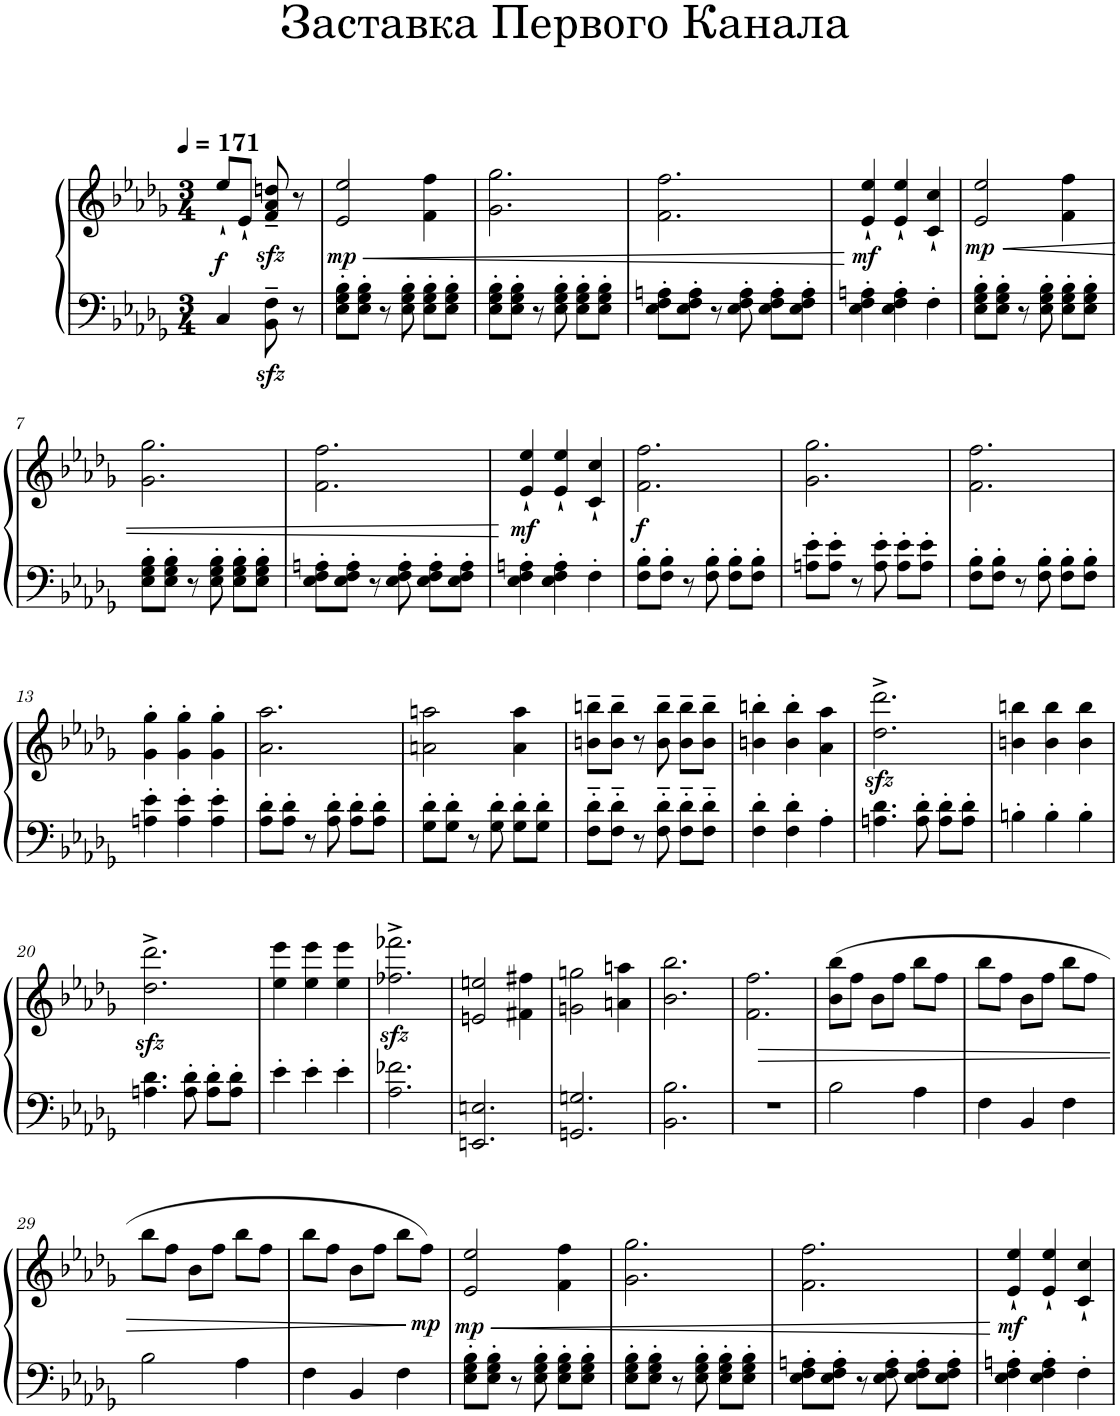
**kern	**kern	**dynam
*part1	*part1	*part1
*staff2	*staff1	*staff1/2
*I"Piano	*	*
*I'Pno.	*	*
*clefF4	*clefG2	*
*k[b-e-a-d-g-]	*k[b-e-a-d-g-]	*
*M3/4	*M3/4	*
*MM171	*MM171	*
=1	=1	=1
!	!	!LO:DY:b
4C/	8ee-`/L	f
.	8e-`/J	.
8BB-\zz<~ 8F\zz<~	8f/zz<~ 8a-/zz<~ 8ddn/zz<~	.
8r	8r	.
=2	=2	=2
!	!	!LO:HP:b
!	!	!LO:DY:n=1:b
8E-\' 8G-\' 8B-\'L	2e-/ 2ee-/	< mp
8E-\' 8G-\' 8B-\'J	.	.
8r	.	.
8E-\' 8G-\' 8B-\'	.	.
8E-\' 8G-\' 8B-\'L	4f\ 4ff\	.
8E-\' 8G-\' 8B-\'J	.	.
=3	=3	=3
8E-\' 8G-\' 8B-\'L	2.g-\ 2.gg-\	.
8E-\' 8G-\' 8B-\'J	.	.
8r	.	.
8E-\' 8G-\' 8B-\'	.	.
8E-\' 8G-\' 8B-\'L	.	.
8E-\' 8G-\' 8B-\'J	.	.
=4	=4	=4
8E-\' 8F\' 8An\'L	2.f\ 2.ff\	.
8E-\' 8F\' 8A\'J	.	.
8r	.	.
8E-\' 8F\' 8A\'	.	.
8E-\' 8F\' 8A\'L	.	.
8E-\' 8F\' 8A\'J	.	.
.	.	[
=5	=5	=5
!	!	!LO:DY:b
4E-\' 4F\' 4An\'	4e-/` 4ee-/`	mf
4E-\' 4F\' 4A\'	4e-/` 4ee-/`	.
4F'\	4c/` 4cc/`	.
=6	=6	=6
!	!	!LO:HP:b
!	!	!LO:DY:n=1:b
8E-\' 8G-\' 8B-\'L	2e-/ 2ee-/	< mp
8E-\' 8G-\' 8B-\'J	.	.
8r	.	.
8E-\' 8G-\' 8B-\'	.	.
8E-\' 8G-\' 8B-\'L	4f\ 4ff\	.
8E-\' 8G-\' 8B-\'J	.	.
!!LO:LB:g=z
=7	=7	=7
8E-\' 8G-\' 8B-\'L	2.g-\ 2.gg-\	.
8E-\' 8G-\' 8B-\'J	.	.
8r	.	.
8E-\' 8G-\' 8B-\'	.	.
8E-\' 8G-\' 8B-\'L	.	.
8E-\' 8G-\' 8B-\'J	.	.
=8	=8	=8
8E-\' 8F\' 8An\'L	2.f\ 2.ff\	.
8E-\' 8F\' 8A\'J	.	.
8r	.	.
8E-\' 8F\' 8A\'	.	.
8E-\' 8F\' 8A\'L	.	.
8E-\' 8F\' 8A\'J	.	.
.	.	[
=9	=9	=9
!	!	!LO:DY:b
4E-\' 4F\' 4An\'	4e-/` 4ee-/`	mf
4E-\' 4F\' 4A\'	4e-/` 4ee-/`	.
4F'\	4c/` 4cc/`	.
=10	=10	=10
!	!	!LO:DY:b
8F\' 8B-\'L	2.f\ 2.ff\	f
8F\' 8B-\'J	.	.
8r	.	.
8F\' 8B-\'	.	.
8F\' 8B-\'L	.	.
8F\' 8B-\'J	.	.
=11	=11	=11
8An\' 8e-\'L	2.g-\ 2.gg-\	.
8A\' 8e-\'J	.	.
8r	.	.
8A\' 8e-\'	.	.
8A\' 8e-\'L	.	.
8A\' 8e-\'J	.	.
=12	=12	=12
8F\' 8B-\'L	2.f\ 2.ff\	.
8F\' 8B-\'J	.	.
8r	.	.
8F\' 8B-\'	.	.
8F\' 8B-\'L	.	.
8F\' 8B-\'J	.	.
!!LO:LB:g=z
=13	=13	=13
4An\' 4e-\'	4g-\' 4gg-\'	.
4A\' 4e-\'	4g-\' 4gg-\'	.
4A\' 4e-\'	4g-\' 4gg-\'	.
=14	=14	=14
8A-\' 8d-\'L	2.a-\ 2.aa-\	.
8A-\' 8d-\'J	.	.
8r	.	.
8A-\' 8d-\'	.	.
8A-\' 8d-\'L	.	.
8A-\' 8d-\'J	.	.
=15	=15	=15
8G-\' 8d-\'L	2an\ 2aan\	.
8G-\' 8d-\'J	.	.
8r	.	.
8G-\' 8d-\'	.	.
8G-\' 8d-\'L	4a\ 4aa\	.
8G-\' 8d-\'J	.	.
=16	=16	=16
8F\'~ 8d-\'~L	8bn\~ 8bbn\~L	.
8F\'~ 8d-\'~J	8b\~ 8bb\~J	.
8r	8r	.
8F\'~ 8d-\'~	8b\~ 8bb\~	.
8F\'~ 8d-\'~L	8b\~ 8bb\~L	.
8F\'~ 8d-\'~J	8b\~ 8bb\~J	.
=17	=17	=17
4F\' 4d-\'	4bn\' 4bbn\'	.
4F\' 4d-\'	4b\' 4bb\'	.
4A-'\	4a-\ 4aa-\	.
=18	=18	=18
4.An\ 4.d-\	2.dd-\zz<^ 2.ddd-\zz<^	.
8A\' 8d-\'	.	.
8A\' 8d-\'L	.	.
8A\' 8d-\'J	.	.
=19	=19	=19
4Bn'\	4bn\ 4bbn\	.
4B'\	4b\ 4bb\	.
4B'\	4b\ 4bb\	.
!!LO:LB:g=z
=20	=20	=20
4.An\ 4.d-\	2.dd-\zz<^ 2.ddd-\zz<^	.
8A\' 8d-\'	.	.
8A\' 8d-\'L	.	.
8A\' 8d-\'J	.	.
=21	=21	=21
4e-'\	4ee-\ 4eee-\	.
4e-'\	4ee-\ 4eee-\	.
4e-'\	4ee-\ 4eee-\	.
=22	=22	=22
2.A-\ 2.f-X\	2.ff-X\zz<^ 2.fff-X\zz<^	.
=23	=23	=23
2.EEn/ 2.En/	2en/ 2een/	.
.	4f#X\ 4ff#X\	.
=24	=24	=24
2.GGn/ 2.Gn/	2gn\ 2ggn\	.
.	4an\ 4aan\	.
=25	=25	=25
2.BB-\ 2.B-\	2.b-\ 2.bb-\	.
=26	=26	=26
!	!	!LO:HP:b=2
2.r	2.f\ 2.ff\	>
=27	=27	=27
2B-\	(8b-\ 8bb-\L	.
.	8ff\J	.
.	8b-\L	.
.	8ff\J	.
4A-\	8bb-\L	.
.	8ff\J	.
=28	=28	=28
4F\	8bb-\L	.
.	8ff\J	.
4BB-/	8b-\L	.
.	8ff\J	.
4F\	8bb-\L	.
.	8ff\J	.
!!LO:LB:g=z
=29	=29	=29
2B-\	8bb-\L	.
.	8ff\J	.
.	8b-\L	.
.	8ff\J	.
4A-\	8bb-\L	.
.	8ff\J	.
=30	=30	=30
4F\	8bb-\L	.
.	8ff\J	.
4BB-/	8b-\L	.
.	8ff\J	.
4F\	8bb-\L	.
!	!	!LO:DY:n=1:b
.	8ff\J)	] mp
=31	=31	=31
!	!	!LO:HP:b
!	!	!LO:DY:n=1:b
8E-\' 8G-\' 8B-\'L	2e-/ 2ee-/	< mp
8E-\' 8G-\' 8B-\'J	.	.
8r	.	.
8E-\' 8G-\' 8B-\'	.	.
8E-\' 8G-\' 8B-\'L	4f\ 4ff\	.
8E-\' 8G-\' 8B-\'J	.	.
=32	=32	=32
8E-\' 8G-\' 8B-\'L	2.g-\ 2.gg-\	.
8E-\' 8G-\' 8B-\'J	.	.
8r	.	.
8E-\' 8G-\' 8B-\'	.	.
8E-\' 8G-\' 8B-\'L	.	.
8E-\' 8G-\' 8B-\'J	.	.
=33	=33	=33
8E-\' 8F\' 8An\'L	2.f\ 2.ff\	.
8E-\' 8F\' 8A\'J	.	.
8r	.	.
8E-\' 8F\' 8A\'	.	.
8E-\' 8F\' 8A\'L	.	.
8E-\' 8F\' 8A\'J	.	.
.	.	[
=34	=34	=34
!	!	!LO:DY:b
4E-\' 4F\' 4An\'	4e-/` 4ee-/`	mf
4E-\' 4F\' 4A\'	4e-/` 4ee-/`	.
4F'\	4c/` 4cc/`	.
=	=	=
*-	*-	*-
